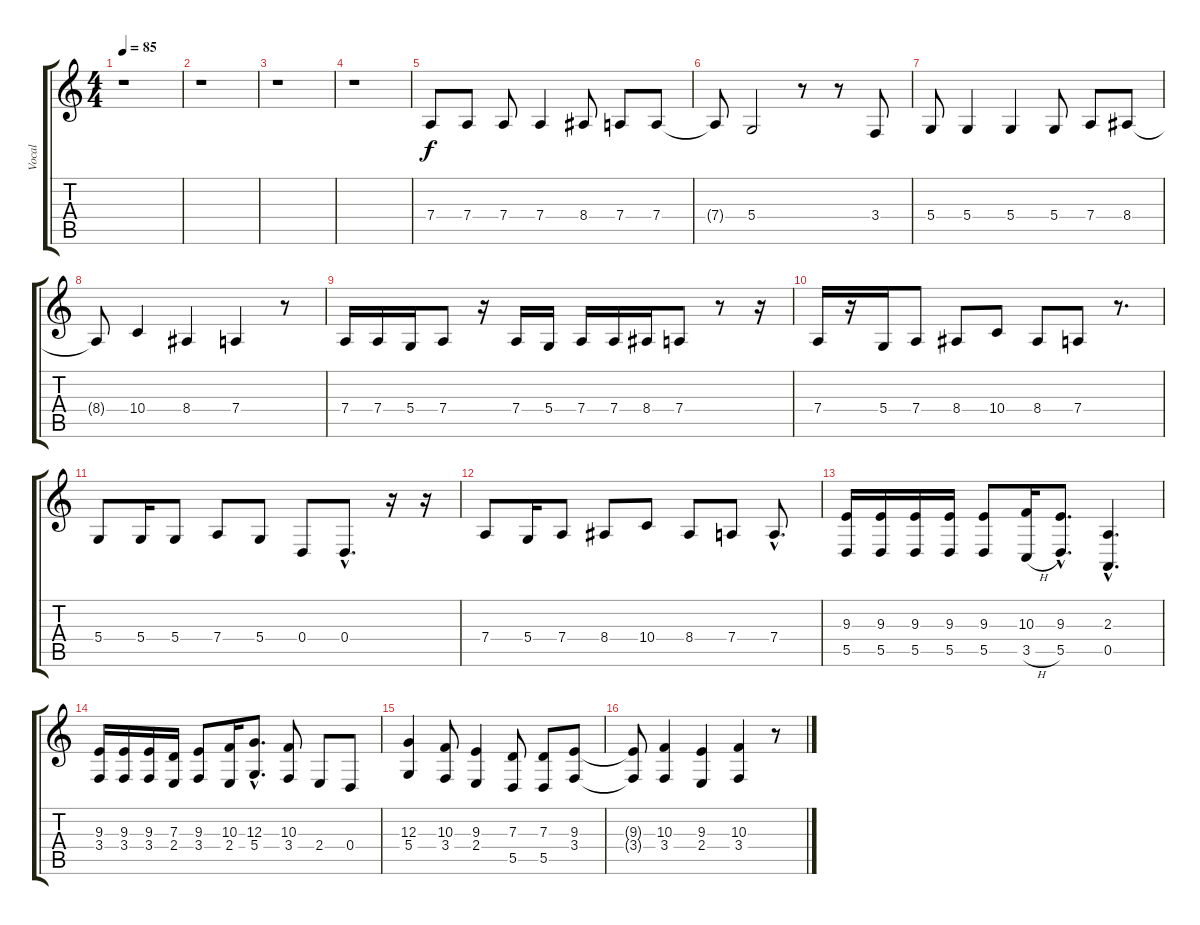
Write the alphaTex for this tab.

\track ("Vocal" "Vocal") {instrument viola}
\staff {score tabs}
\tuning (E4 B3 G3 D3 A2 D2) {hide}
\ts (4 4)
\tempo 85
\clef g2
\ks c
r.1{dy f instrument viola} |
r.1 |
r.1 |
r.1 |
7.4.8 7.4.8 7.4.8 7.4.4 8.4.8 7.4.8 7.4.8 |
7.4{t}.8 5.4.2 r.8 r.8 3.4.8 |
5.4.8 5.4.4 5.4.4 5.4.8 7.4.8 8.4.8 |
8.4{t}.8 10.4.4 8.4.4 7.4.4 r.8 |
7.4.16 7.4.16 5.4.16 7.4.8 r.16 7.4.16 5.4.16 7.4.16 7.4.16 8.4.16 7.4.8 r.8 r.16 |
7.4.16 r.16 5.4.16 7.4.8 8.4.8 10.4.8 8.4.8 7.4.8 r.8{d} |
5.4.8 5.4.16 5.4.8 7.4.8 5.4.8 0.4.8 0.4{hac}.8{d} r.16 r.16 |
7.4.8 5.4.16 7.4.8 8.4.8 10.4.8 8.4.8 7.4.8 7.4{hac}.8{d} |
(9.3 5.5).16{instrument overdrivenguitar} (9.3 5.5).16 (9.3 5.5).16 (9.3 5.5).16 (9.3 5.5).8 (10.3 3.5{h}).16 (9.3{hac} 5.5{hac}).8{d} (2.3{hac} 0.5{hac}).4{d} |
(9.3 3.4).16 (9.3 3.4).16 (9.3 3.4).16 (7.3 2.4).16 (9.3 3.4).8 (10.3 2.4).16 (12.3{hac} 5.4{hac}).8{d} (10.3 3.4).8 2.4.8 0.4.8 |
(12.3 5.4).4 (10.3 3.4).8 (9.3 2.4).4 (7.3 5.5).8 (7.3 5.5).8 (9.3 3.4).8 |
(9.3{t} 3.4{t}).8 (10.3 3.4).4 (9.3 2.4).4 (10.3 3.4).4 r.8
